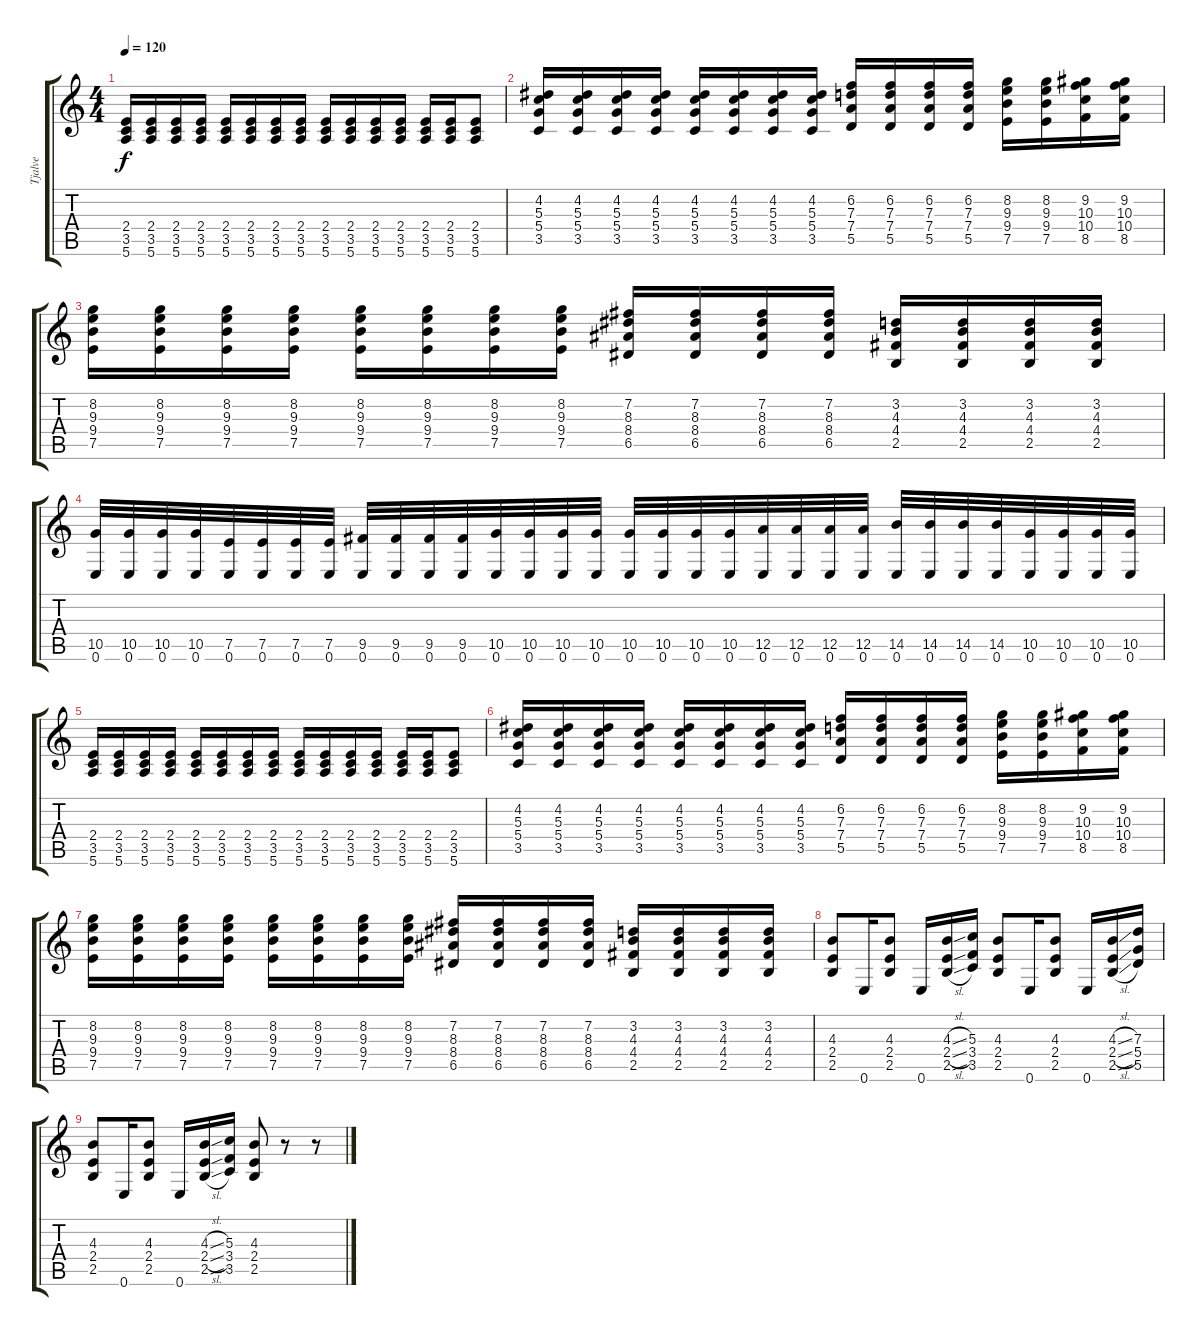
\track ("Tjalve" "Tjalve") {instrument distortionguitar}
\staff {score tabs}
\tuning (E4 B3 G3 D3 A2 E2) {hide}
\ts (4 4)
\tempo 120
\clef g2
\ks c
(2.4 3.5 5.6).16{dy f} (2.4 3.5 5.6).16 (2.4 3.5 5.6).16 (2.4 3.5 5.6).16 (2.4 3.5 5.6).16 (2.4 3.5 5.6).16 (2.4 3.5 5.6).16 (2.4 3.5 5.6).16 (2.4 3.5 5.6).16 (2.4 3.5 5.6).16 (2.4 3.5 5.6).16 (2.4 3.5 5.6).16 (2.4 3.5 5.6).16 (2.4 3.5 5.6).16 (2.4 3.5 5.6).8 |
(4.2 5.3 5.4 3.5).16 (4.2 5.3 5.4 3.5).16 (4.2 5.3 5.4 3.5).16 (4.2 5.3 5.4 3.5).16 (4.2 5.3 5.4 3.5).16 (4.2 5.3 5.4 3.5).16 (4.2 5.3 5.4 3.5).16 (4.2 5.3 5.4 3.5).16 (6.2 7.3 7.4 5.5).16 (6.2 7.3 7.4 5.5).16 (6.2 7.3 7.4 5.5).16 (6.2 7.3 7.4 5.5).16 (8.2 9.3 9.4 7.5).16 (8.2 9.3 9.4 7.5).16 (9.2 10.3 10.4 8.5).16 (9.2 10.3 10.4 8.5).16 |
(8.2 9.3 9.4 7.5).16 (8.2 9.3 9.4 7.5).16 (8.2 9.3 9.4 7.5).16 (8.2 9.3 9.4 7.5).16 (8.2 9.3 9.4 7.5).16 (8.2 9.3 9.4 7.5).16 (8.2 9.3 9.4 7.5).16 (8.2 9.3 9.4 7.5).16 (7.2 8.3 8.4 6.5).16 (7.2 8.3 8.4 6.5).16 (7.2 8.3 8.4 6.5).16 (7.2 8.3 8.4 6.5).16 (3.2 4.3 4.4 2.5).16 (3.2 4.3 4.4 2.5).16 (3.2 4.3 4.4 2.5).16 (3.2 4.3 4.4 2.5).16 |
(10.5 0.6).32 (10.5 0.6).32 (10.5 0.6).32 (10.5 0.6).32 (7.5 0.6).32 (7.5 0.6).32 (7.5 0.6).32 (7.5 0.6).32 (9.5 0.6).32 (9.5 0.6).32 (9.5 0.6).32 (9.5 0.6).32 (10.5 0.6).32 (10.5 0.6).32 (10.5 0.6).32 (10.5 0.6).32 (10.5 0.6).32 (10.5 0.6).32 (10.5 0.6).32 (10.5 0.6).32 (12.5 0.6).32 (12.5 0.6).32 (12.5 0.6).32 (12.5 0.6).32 (14.5 0.6).32 (14.5 0.6).32 (14.5 0.6).32 (14.5 0.6).32 (10.5 0.6).32 (10.5 0.6).32 (10.5 0.6).32 (10.5 0.6).32 |
(2.4 3.5 5.6).16 (2.4 3.5 5.6).16 (2.4 3.5 5.6).16 (2.4 3.5 5.6).16 (2.4 3.5 5.6).16 (2.4 3.5 5.6).16 (2.4 3.5 5.6).16 (2.4 3.5 5.6).16 (2.4 3.5 5.6).16 (2.4 3.5 5.6).16 (2.4 3.5 5.6).16 (2.4 3.5 5.6).16 (2.4 3.5 5.6).16 (2.4 3.5 5.6).16 (2.4 3.5 5.6).8 |
(4.2 5.3 5.4 3.5).16 (4.2 5.3 5.4 3.5).16 (4.2 5.3 5.4 3.5).16 (4.2 5.3 5.4 3.5).16 (4.2 5.3 5.4 3.5).16 (4.2 5.3 5.4 3.5).16 (4.2 5.3 5.4 3.5).16 (4.2 5.3 5.4 3.5).16 (6.2 7.3 7.4 5.5).16 (6.2 7.3 7.4 5.5).16 (6.2 7.3 7.4 5.5).16 (6.2 7.3 7.4 5.5).16 (8.2 9.3 9.4 7.5).16 (8.2 9.3 9.4 7.5).16 (9.2 10.3 10.4 8.5).16 (9.2 10.3 10.4 8.5).16 |
(8.2 9.3 9.4 7.5).16 (8.2 9.3 9.4 7.5).16 (8.2 9.3 9.4 7.5).16 (8.2 9.3 9.4 7.5).16 (8.2 9.3 9.4 7.5).16 (8.2 9.3 9.4 7.5).16 (8.2 9.3 9.4 7.5).16 (8.2 9.3 9.4 7.5).16 (7.2 8.3 8.4 6.5).16 (7.2 8.3 8.4 6.5).16 (7.2 8.3 8.4 6.5).16 (7.2 8.3 8.4 6.5).16 (3.2 4.3 4.4 2.5).16 (3.2 4.3 4.4 2.5).16 (3.2 4.3 4.4 2.5).16 (3.2 4.3 4.4 2.5).16 |
(4.3 2.4 2.5).8 0.6.16 (4.3 2.4 2.5).8 0.6.16 (4.3{sl} 2.4{sl} 2.5{sl}).16 (5.3 3.4 3.5).16 (4.3 2.4 2.5).8 0.6.16 (4.3 2.4 2.5).8 0.6.16 (4.3{sl} 2.4{sl} 2.5{sl}).16 (7.3 5.4 5.5).16 |
(4.3 2.4 2.5).8 0.6.16 (4.3 2.4 2.5).8 0.6.16 (4.3{sl} 2.4{sl} 2.5{sl}).16 (5.3 3.4 3.5).16 (4.3 2.4 2.5).8 r.8 r.8
